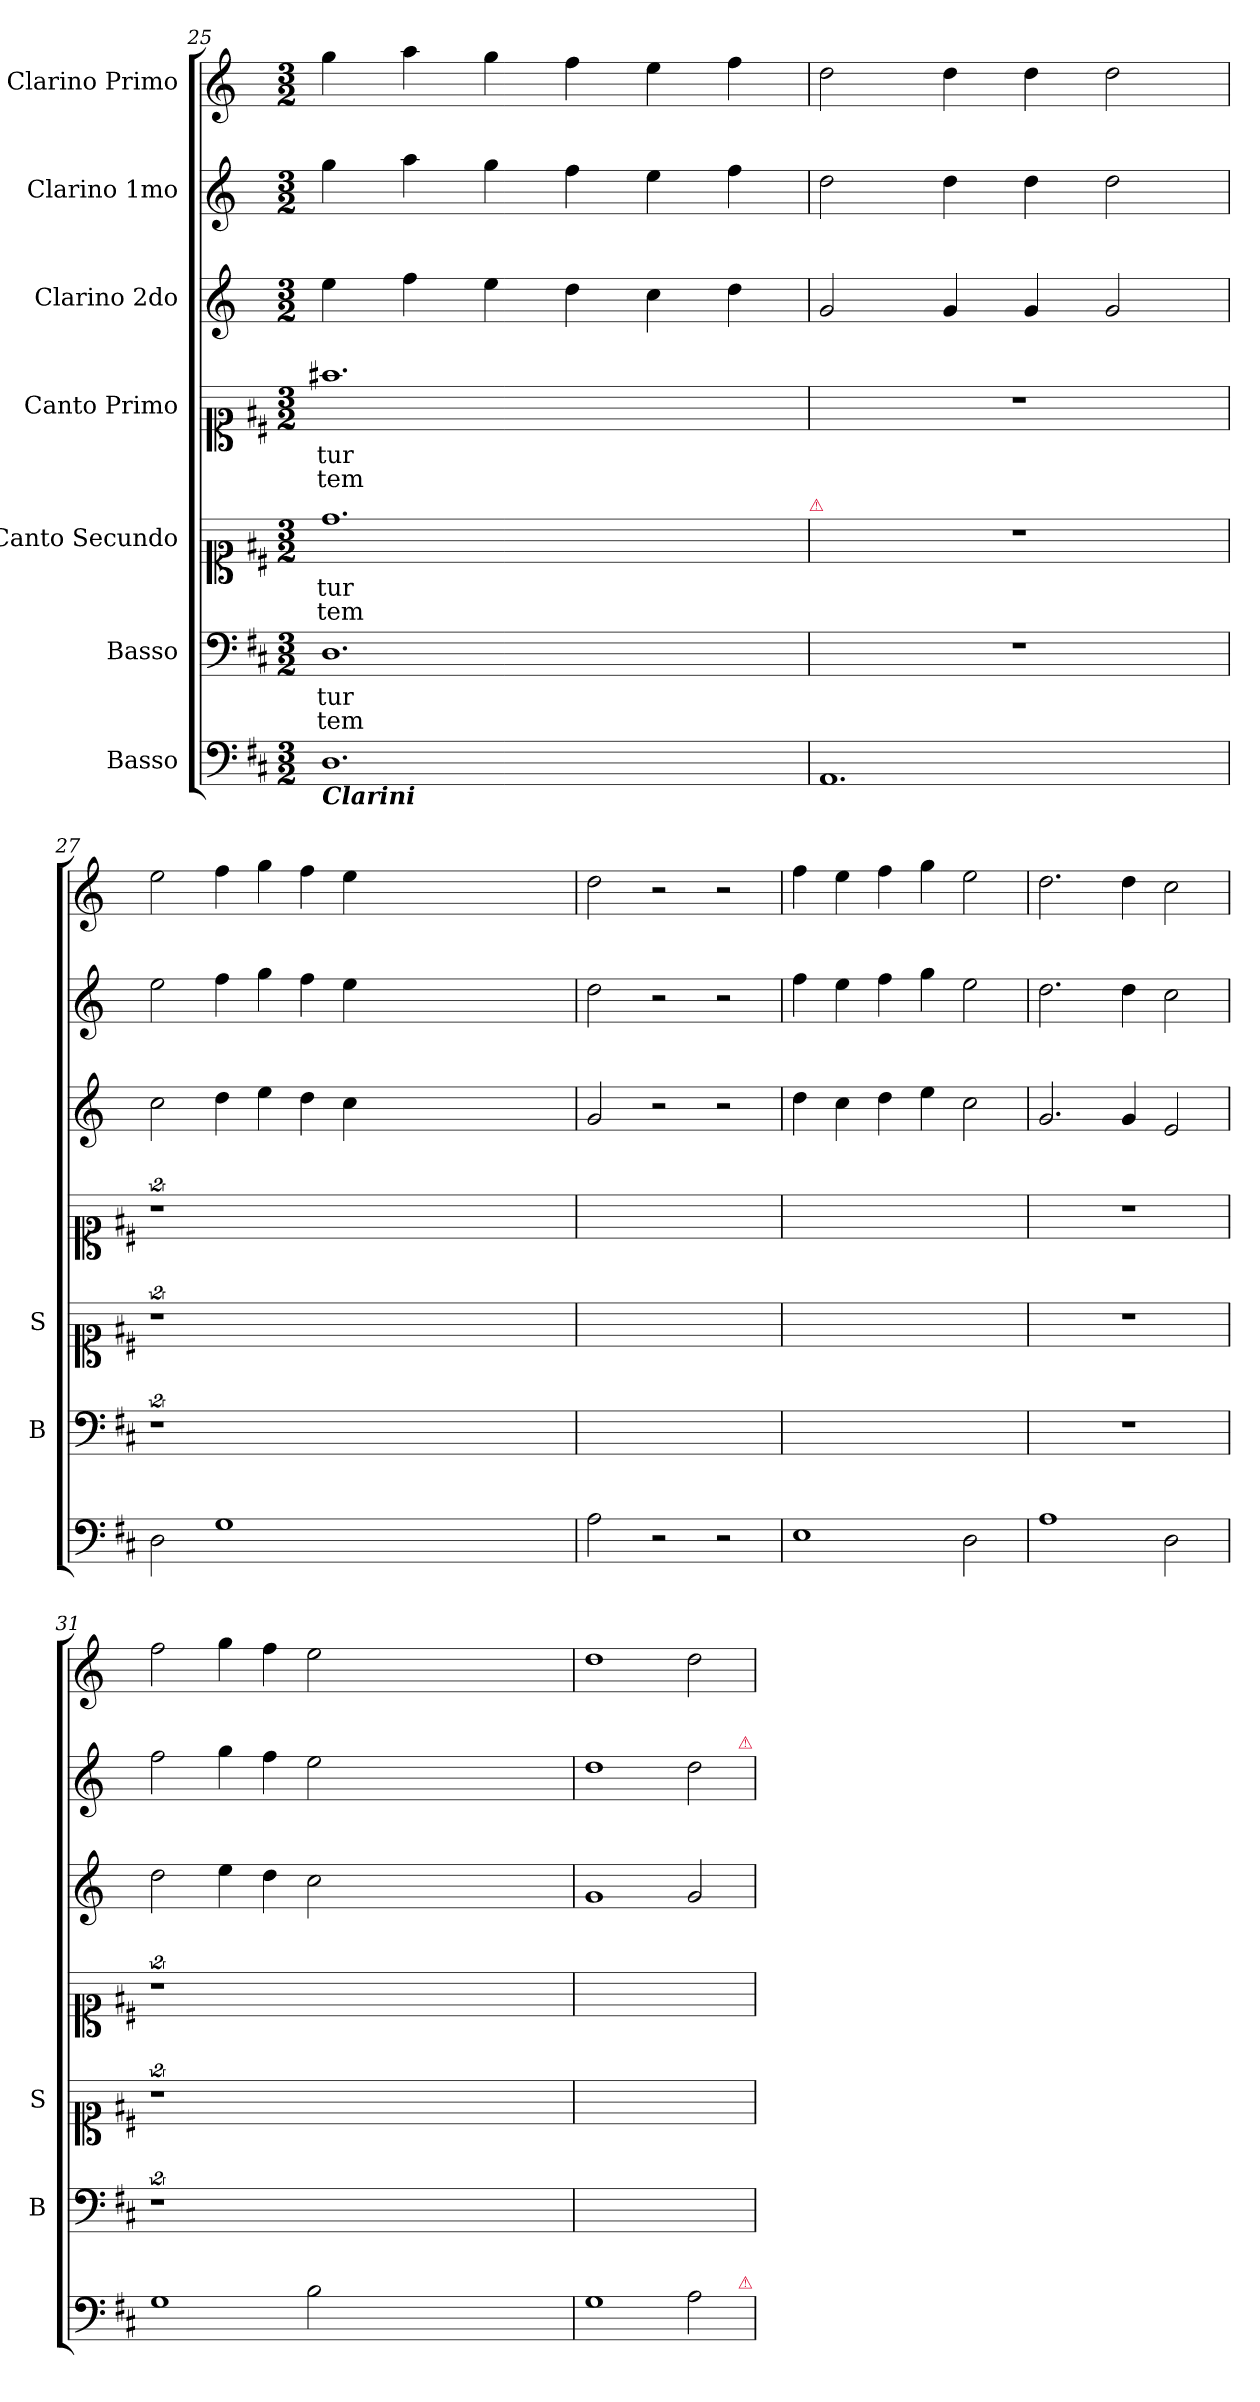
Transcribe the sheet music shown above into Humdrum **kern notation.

**kern	**kern	**text	**text	**kern	**text	**text	**kern	**text	**text	**kern	**kern	**kern
*part7	*part6	*part6	*part6	*part5	*part5	*part5	*part4	*part4	*part4	*part3	*part2	*part1
*staff7	*staff6	*staff6	*staff6	*staff5	*staff5	*staff5	*staff4	*staff4	*staff4	*staff3	*staff2	*staff1
*I"Basso	*I"Basso	*	*	*I"Canto Secundo	*	*	*I"Canto Primo	*	*	*I"Clarino 2do	*I"Clarino 1mo	*I"Clarino Primo
*	*I'B	*	*	*I'S	*	*	*	*	*	*	*	*
*clefF4	*clefF4	*	*	*clefC1	*	*	*clefC1	*	*	*clefG2	*clefG2	*clefG2
*	*	*	*	*	*	*	*	*	*	*ITrd-1c-2	*ITrd-1c-2	*ITrd-1c-2
*k[f#c#]	*k[f#c#]	*	*	*k[f#c#]	*	*	*k[f#c#]	*	*	*k[f#c#]	*k[f#c#]	*k[f#c#]
*M3/2	*M3/2	*	*	*M3/2	*	*	*M3/2	*	*	*M3/2	*M3/2	*M3/2
=25	=25	=25	=25	=25	=25	=25	=25	=25	=25	=25	=25	=25
!LO:TX:b:Bi:t=Clarini	!	!	!	!	!	!	!	!	!	!	!	!
!	!	!	!	!	!LO:LY:i	!	!	!LO:LY:i	!	!	!	!
1.D	1.D	-tur	-tem	1.dd	-tur	-tem	1.ff#X	-tur	-tem	4ff#\	4aa\	4aa\
.	.	.	.	.	.	.	.	.	.	4gg\	4bb\	4bb\
.	.	.	.	.	.	.	.	.	.	4ff#\	4aa\	4aa\
.	.	.	.	.	.	.	.	.	.	4ee\	4gg\	4gg\
.	.	.	.	.	.	.	.	.	.	4dd\	4ff#\	4ff#\
.	.	.	.	.	.	.	.	.	.	4ee\	4gg\	4gg\
!	!	!	!	!LO:TX:a:color=crimson:t=⚠	!	!	!	!	!	!	!	!
=26	=26	=26	=26	=26	=26	=26	=26	=26	=26	=26	=26	=26
1.AA	1.r	.	.	1.r	.	.	1.r	.	.	2a/	2ee\	2ee\
.	.	.	.	.	.	.	.	.	.	4a/	4ee\	4ee\
.	.	.	.	.	.	.	.	.	.	4a/	4ee\	4ee\
.	.	.	.	.	.	.	.	.	.	2a/	2ee\	2ee\
=27	=27	=27	=27	=27	=27	=27	=27	=27	=27	=27	=27	=27
2D\	2%9r	.	.	2%9r	.	.	2%9r	.	.	2dd\	2ff#\	2ff#\
1G	.	.	.	.	.	.	.	.	.	4ee\	4gg\	4gg\
.	.	.	.	.	.	.	.	.	.	4ff#\	4aa\	4aa\
.	.	.	.	.	.	.	.	.	.	4ee\	4gg\	4gg\
.	.	.	.	.	.	.	.	.	.	4dd\	4ff#\	4ff#\
0.ryy	.	.	.	.	.	.	.	.	.	0.ryy	0.ryy	0.ryy
=28	=28	=28	=28	=28	=28	=28	=28	=28	=28	=28	=28	=28
2A\	1.ryy	.	.	1.ryy	.	.	1.ryy	.	.	2a/	2ee\	2ee\
2r	.	.	.	.	.	.	.	.	.	2r	2r	2r
2r	.	.	.	.	.	.	.	.	.	2r	2r	2r
=29	=29	=29	=29	=29	=29	=29	=29	=29	=29	=29	=29	=29
1E	1.ryy	.	.	1.ryy	.	.	1.ryy	.	.	4ee\	4gg\	4gg\
.	.	.	.	.	.	.	.	.	.	4dd\	4ff#\	4ff#\
.	.	.	.	.	.	.	.	.	.	4ee\	4gg\	4gg\
.	.	.	.	.	.	.	.	.	.	4ff#\	4aa\	4aa\
2D\	.	.	.	.	.	.	.	.	.	2dd\	2ff#\	2ff#\
=30	=30	=30	=30	=30	=30	=30	=30	=30	=30	=30	=30	=30
1A	1.r	.	.	1.r	.	.	1.r	.	.	2.a/	2.ee\	2.ee\
.	.	.	.	.	.	.	.	.	.	4a/	4ee\	4ee\
2D\	.	.	.	.	.	.	.	.	.	2f#/	2dd\	2dd\
=31	=31	=31	=31	=31	=31	=31	=31	=31	=31	=31	=31	=31
1G	2%9r	.	.	2%9r	.	.	2%9r	.	.	2ee\	2gg\	2gg\
.	.	.	.	.	.	.	.	.	.	4ff#\	4aa\	4aa\
.	.	.	.	.	.	.	.	.	.	4ee\	4gg\	4gg\
2B\	.	.	.	.	.	.	.	.	.	2dd\	2ff#\	2ff#\
0.ryy	.	.	.	.	.	.	.	.	.	0.ryy	0.ryy	0.ryy
=32	=32	=32	=32	=32	=32	=32	=32	=32	=32	=32	=32	=32
1G	1.ryy	.	.	1.ryy	.	.	1.ryy	.	.	1a	1ee	1ee
2A\	.	.	.	.	.	.	.	.	.	2a/	2ee\	2ee\
!	!	!	!	!	!	!	!	!	!	!	!LO:TX:a:color=crimson:t=⚠	!
!LO:TX:a:color=crimson:t=⚠	!	!	!	!	!	!	!	!	!	!	!	!
=	=	=	=	=	=	=	=	=	=	=	=	=
*-	*-	*-	*-	*-	*-	*-	*-	*-	*-	*-	*-	*-
